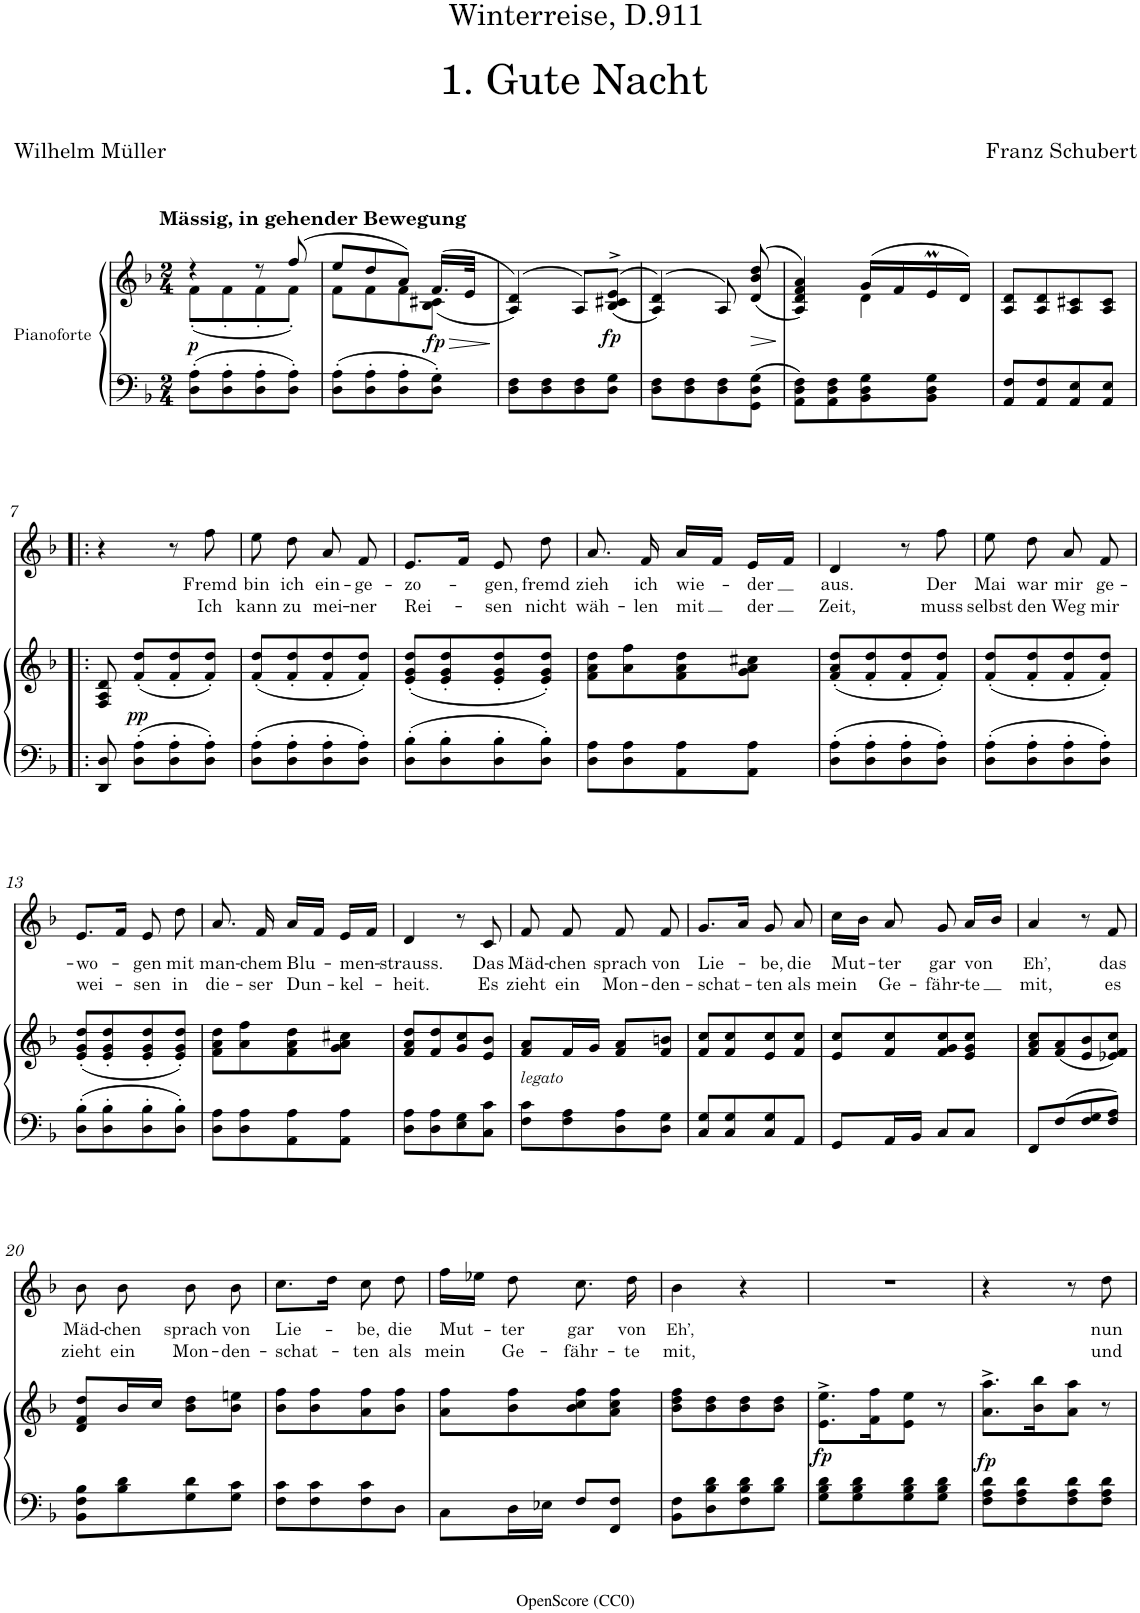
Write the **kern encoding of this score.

**kern	**kern	**dynam	**kern	**text	**text
*part2	*part2	*part2	*part1	*part1	*part1
*staff3	*staff2	*staff2/3	*staff1	*staff1	*staff1
*I"Pianoforte	*	*	*I"Singstimme	*	*
*I'Pno	*	*	*	*	*
*clefF4	*clefG2	*	*clefG2	*	*
*k[b-]	*k[b-]	*	*k[b-]	*	*
*M2/4	*M2/4	*	*M2/4	*	*
=1	=1	=1	=1	=1	=1
*	*^	*	*	*	*
!	!	!	!	!LO:TX:a:B:t=Mässig, in gehender Bewegung	!	!
!	!	!	!LO:DY:b	!	!	!
8D\' 8A\'L	4r	(8f'\L	p	2r	.	.
8D\' 8A\'	.	8f'\	.	.	.	.
8D\' 8A\'	8r	8f'\	.	.	.	.
8D\' 8A\'J	(8ff/	8f'\J)	.	.	.	.
=2	=2	=2	=2	=2	=2	=2
8D\' 8A\'L	8ee/L	8f\L	.	2r	.	.
8D\' 8A\'	8dd/	8f\	.	.	.	.
8D\' 8A\'	8a/J)	8f\	.	.	.	.
!	!	!	!LO:HP:b	!	!	!
!	!	!	!LO:DY:n=1:b	!	!	!
8D\' 8G\'J	(>16.f/LL	(8B-\ 8c#X\J	> fp	.	.	.
.	32e/JJk	.	.	.	.	.
*	*v	*v	*	*	*	*
.	.	]	.	.	.
=3	=3	=3	=3	=3	=3
8D\ 8F\L	(>4A/ 4d/))	.	2r	.	.
8D\ 8F\	.	.	.	.	.
8D\ 8F\	8A/L)	.	.	.	.
!	!	!LO:DY:a=2	!	!	!
8D\ 8G\J	(>(8B-/^> 8c#X/^> 8e/^>J	fp	.	.	.
=4	=4	=4	=4	=4	=4
8D\ 8F\L	(>4A/ 4d/))	.	2r	.	.
8D\ 8F\	.	.	.	.	.
8D\ 8F\	8A/)	.	.	.	.
!	!	!LO:HP:b	!	!	!
8GG\ 8D\ 8G\J	(>(8d/ 8b-/ 8dd/	>	.	.	.
.	.	]	.	.	.
=5	=5	=5	=5	=5	=5
*	*^	*	*	*	*
8AA\ 8D\ 8F\L	4d/ 4f/ 4a/)	4A/)	.	2r	.	.
8AA\ 8D\ 8F\	.	.	.	.	.	.
8BB-\ 8D\ 8G\	(>16g/LL	4d\	.	.	.	.
.	16f/	.	.	.	.	.
8BB-\ 8D\ 8G\J	16em/	.	.	.	.	.
.	16d/JJ)	.	.	.	.	.
*	*v	*v	*	*	*	*
=6	=6	=6	=6	=6	=6
8AA/ 8F/L	8A/ 8d/L	.	2r	.	.
8AA/ 8F/	8A/ 8d/	.	.	.	.
8AA/ 8E/	8A/ 8c#X/	.	.	.	.
8AA/ 8E/J	8A/ 8c#/J	.	.	.	.
!!LO:LB:g=z
=7!|:	=7!|:	=7!|:	=7!|:	=7!|:	=7!|:
8DD/ 8D/	8F/ 8A/ 8d/	.	4r	.	.
!	!	!LO:DY:b	!	!	!
8D\' 8A\'L	(8f/' 8dd/'L	pp	.	.	.
8D\' 8A\'	8f/' 8dd/'	.	8r	.	.
!	!	!	!	!LO:LY:b	!LO:LY:b
8D\' 8A\'J	8f/' 8dd/'J)	.	8ff\	Fremd	Ich
=8	=8	=8	=8	=8	=8
!	!	!	!	!LO:LY:b	!LO:LY:b
8D\' 8A\'L	(8f/' 8dd/'L	.	8ee\	bin	kann
!	!	!	!	!LO:LY:b	!LO:LY:b
8D\' 8A\'	8f/' 8dd/'	.	8dd\	ich	zu
!	!	!	!	!LO:LY:b	!LO:LY:b
8D\' 8A\'	8f/' 8dd/'	.	8a/	ein-	mei-
!	!	!	!	!LO:LY:b	!LO:LY:b
8D\' 8A\'J	8f/' 8dd/'J)	.	8f/	-ge-	-ner
=9	=9	=9	=9	=9	=9
!	!	!	!	!LO:LY:b	!LO:LY:b
8D\' 8B-\'L	(8e/' 8g/' 8dd/'L	.	8.e/L	-zo-	Rei-
8D\' 8B-\'	8e/' 8g/' 8dd/'	.	.	.	.
.	.	.	16f/Jk	.	.
!	!	!	!	!LO:LY:b	!LO:LY:b
8D\' 8B-\'	8e/' 8g/' 8dd/'	.	8e/	-gen,	-sen
!	!	!	!	!LO:LY:b	!LO:LY:b
8D\' 8B-\'J	8e/' 8g/' 8dd/'J)	.	8dd\	fremd	nicht
=10	=10	=10	=10	=10	=10
!	!	!	!	!LO:LY:b	!LO:LY:b
8D\ 8A\L	8f\ 8a\ 8dd\L	.	8.a/	zieh	wäh-
8D\ 8A\	8a\ 8ff\	.	.	.	.
!	!	!	!	!LO:LY:b	!LO:LY:b
.	.	.	16f/	ich	-len
!	!	!	!	!LO:LY:b	!LO:LY:b
8AA\ 8A\	8f\ 8a\ 8dd\	.	16a/LL	wie-	mit
.	.	.	16f/JJ	.	.
!	!	!	!	!LO:LY:b	!LO:LY:b
8AA\ 8A\J	8g\ 8a\ 8cc#X\J	.	16e/LL	-der	der
.	.	.	16f/JJ	.	.
=11	=11	=11	=11	=11	=11
!	!	!	!	!LO:LY:b	!LO:LY:b
8D\' 8A\'L	(8f/' 8a/' 8dd/'L	.	4d/	aus.	Zeit,
8D\' 8A\'	8f/' 8dd/'	.	.	.	.
8D\' 8A\'	8f/' 8dd/'	.	8r	.	.
!	!	!	!	!LO:LY:b	!LO:LY:b
8D\' 8A\'J	8f/' 8dd/'J)	.	8ff\	Der	muss
=12	=12	=12	=12	=12	=12
!	!	!	!	!LO:LY:b	!LO:LY:b
8D\' 8A\'L	(8f/' 8dd/'L	.	8ee\	Mai	selbst
!	!	!	!	!LO:LY:b	!LO:LY:b
8D\' 8A\'	8f/' 8dd/'	.	8dd\	war	den
!	!	!	!	!LO:LY:b	!LO:LY:b
8D\' 8A\'	8f/' 8dd/'	.	8a/	mir	Weg
!	!	!	!	!LO:LY:b	!LO:LY:b
8D\' 8A\'J	8f/' 8dd/'J)	.	8f/	ge-	mir
!!LO:LB:g=z
=13	=13	=13	=13	=13	=13
!	!	!	!	!LO:LY:b	!LO:LY:b
8D\' 8B-\'L	(8e/' 8g/' 8dd/'L	.	8.e/L	-wo-	wei-
8D\' 8B-\'	8e/' 8g/' 8dd/'	.	.	.	.
.	.	.	16f/Jk	.	.
!	!	!	!	!LO:LY:b	!LO:LY:b
8D\' 8B-\'	8e/' 8g/' 8dd/'	.	8e/	-gen	-sen
!	!	!	!	!LO:LY:b	!LO:LY:b
8D\' 8B-\'J	8e/' 8g/' 8dd/'J)	.	8dd\	mit	in
=14	=14	=14	=14	=14	=14
!	!	!	!	!LO:LY:b	!LO:LY:b
8D\ 8A\L	8f\ 8a\ 8dd\L	.	8.a/	man-	die-
8D\ 8A\	8a\ 8ff\	.	.	.	.
!	!	!	!	!LO:LY:b	!LO:LY:b
.	.	.	16f/	-chem	-ser
!	!	!	!	!LO:LY:b	!LO:LY:b
8AA\ 8A\	8f\ 8a\ 8dd\	.	16a/LL	Blu-	Dun-
.	.	.	16f/JJ	.	.
!	!	!	!	!LO:LY:b	!LO:LY:b
8AA\ 8A\J	8g\ 8a\ 8cc#X\J	.	16e/LL	-men-	-kel-
.	.	.	16f/JJ	.	.
=15	=15	=15	=15	=15	=15
!	!	!	!	!LO:LY:b	!LO:LY:b
8D\ 8A\L	8f/ 8a/ 8dd/L	.	4d/	-strauss.	-heit.
8D\ 8A\	8f/ 8dd/	.	.	.	.
8E\ 8G\	8g/ 8cc/	.	8r	.	.
!	!	!	!	!LO:LY:b	!LO:LY:b
8C\ 8c\J	8e/ 8b-/J	.	8c/	Das	Es
=16	=16	=16	=16	=16	=16
!	!LO:TX:b:i:t=legato	!	!	!	!
!	!	!	!	!LO:LY:b	!LO:LY:b
8F\ 8c\L	8f/ 8a/L	.	8f/	Mäd-	zieht
!	!	!	!	!LO:LY:b	!LO:LY:b
8F\ 8A\	16f/L	.	8f/	-chen	ein
.	16g/JJ	.	.	.	.
!	!	!	!	!LO:LY:b	!LO:LY:b
8D\ 8A\	8f/ 8a/L	.	8f/	sprach	Mon-
!	!	!	!	!LO:LY:b	!LO:LY:b
8D\ 8G\J	8f/ 8bn/J	.	8f/	von	-den-
=17	=17	=17	=17	=17	=17
!	!	!	!	!LO:LY:b	!LO:LY:b
8C/ 8G/L	8f/ 8cc/L	.	8.g/L	Lie-	-schat-
8C/ 8G/	8f/ 8cc/	.	.	.	.
.	.	.	16a/Jk	.	.
!	!	!	!	!LO:LY:b	!LO:LY:b
8C/ 8G/	8e/ 8cc/	.	8g/	-be,	-ten
!	!	!	!	!LO:LY:b	!LO:LY:b
8AA/J	8f/ 8cc/J	.	8a/	die	als
=18	=18	=18	=18	=18	=18
!	!	!	!	!LO:LY:b	!LO:LY:b
8GG/L	8e/ 8cc/L	.	16cc\LL	Mut-	mein
.	.	.	16b-\JJ	.	.
!	!	!	!	!LO:LY:b	!LO:LY:b
16AA/L	8f/ 8cc/	.	8a/	-ter	Ge-
16BB-/JJ	.	.	.	.	.
!	!	!	!	!LO:LY:b	!LO:LY:b
8C/L	8f/ 8g/ 8cc/	.	8g/	gar	-fähr-
!	!	!	!	!LO:LY:b	!LO:LY:b
8C/J	8e/ 8g/ 8cc/J	.	16a/LL	von	-te
.	.	.	16b-/JJ	.	.
=19	=19	=19	=19	=19	=19
!	!	!	!	!LO:LY:b	!LO:LY:b
8FF/L	8f/ 8a/ 8cc/L	.	4a/	Eh’,	mit,
8F/	(8f/ 8a/	.	.	.	.
8F/ 8G/	8e/ 8b-/	.	8r	.	.
!	!	!	!	!LO:LY:b	!LO:LY:b
8F/ 8A/J	8e-X/ 8f/ 8cc/J)	.	8f/	das	es
!!LO:LB:g=z
=20	=20	=20	=20	=20	=20
!	!	!	!	!LO:LY:b	!LO:LY:b
8BB-\ 8F\ 8B-\L	8d/ 8f/ 8dd/L	.	8b-\	Mäd-	zieht
!	!	!	!	!LO:LY:b	!LO:LY:b
8B-\ 8d\	16b-/L	.	8b-\	-chen	ein
.	16cc/JJ	.	.	.	.
!	!	!	!	!LO:LY:b	!LO:LY:b
8G\ 8d\	8b-\ 8dd\L	.	8b-\	sprach	Mon-
!	!	!	!	!LO:LY:b	!LO:LY:b
8G\ 8c\J	8b-\ 8een\J	.	8b-\	von	-den-
=21	=21	=21	=21	=21	=21
!	!	!	!	!LO:LY:b	!LO:LY:b
8F\ 8c\L	8b-\ 8ff\L	.	8.cc\L	Lie-	-schat-
8F\ 8c\	8b-\ 8ff\	.	.	.	.
.	.	.	16dd\Jk	.	.
!	!	!	!	!LO:LY:b	!LO:LY:b
8F\ 8c\	8a\ 8ff\	.	8cc\	-be,	-ten
!	!	!	!	!LO:LY:b	!LO:LY:b
8D\J	8b-\ 8ff\J	.	8dd\	die	als
=22	=22	=22	=22	=22	=22
!	!	!	!	!LO:LY:b	!LO:LY:b
8C\L	8a\ 8ff\L	.	16ff\LL	Mut-	mein
.	.	.	16ee-X\JJ	.	.
!	!	!	!	!LO:LY:b	!LO:LY:b
16D\L	8b-\ 8ff\	.	8dd\	-ter	Ge-
16E-X\JJ	.	.	.	.	.
!	!	!	!	!LO:LY:b	!LO:LY:b
8F/L	8b-\ 8cc\ 8ff\	.	8.cc\	gar	-fähr-
8FF/ 8F/J	8a\ 8cc\ 8ff\J	.	.	.	.
!	!	!	!	!LO:LY:b	!LO:LY:b
.	.	.	16dd\	von	-te
=23	=23	=23	=23	=23	=23
!	!	!	!	!LO:LY:b	!LO:LY:b
8BB-\ 8F\L	8b-\ 8dd\ 8ff\L	.	4b-\	Eh’,	mit,
8D\ 8B-\ 8d\	8b-\ 8dd\	.	.	.	.
8F\ 8B-\ 8d\	8b-\ 8dd\	.	4r	.	.
8B-\ 8d\J	8b-\ 8dd\J	.	.	.	.
=24	=24	=24	=24	=24	=24
!	!	!LO:DY:a=2	!	!	!
8G\ 8B-\ 8d\L	8.e\^ 8.ee\^L	fp	2r	.	.
8G\ 8B-\ 8d\	.	.	.	.	.
.	16f\ 16ff\K	.	.	.	.
8G\ 8B-\ 8d\	8e\ 8ee\J	.	.	.	.
8G\ 8B-\ 8d\J	8r	.	.	.	.
=25	=25	=25	=25	=25	=25
!	!	!LO:DY:b	!	!	!
8F\ 8A\ 8d\L	8.a\^> 8.aa\^>L	fp	4r	.	.
8F\ 8A\ 8d\	.	.	.	.	.
.	16b-\ 16bb-\K	.	.	.	.
8F\ 8A\ 8d\	8a\ 8aa\J	.	8r	.	.
!	!	!	!	!LO:LY:b	!LO:LY:b
8F\ 8A\ 8d\J	8r	.	8dd\	nun	und
=	=	=	=	=	=
*-	*-	*-	*-	*-	*-
